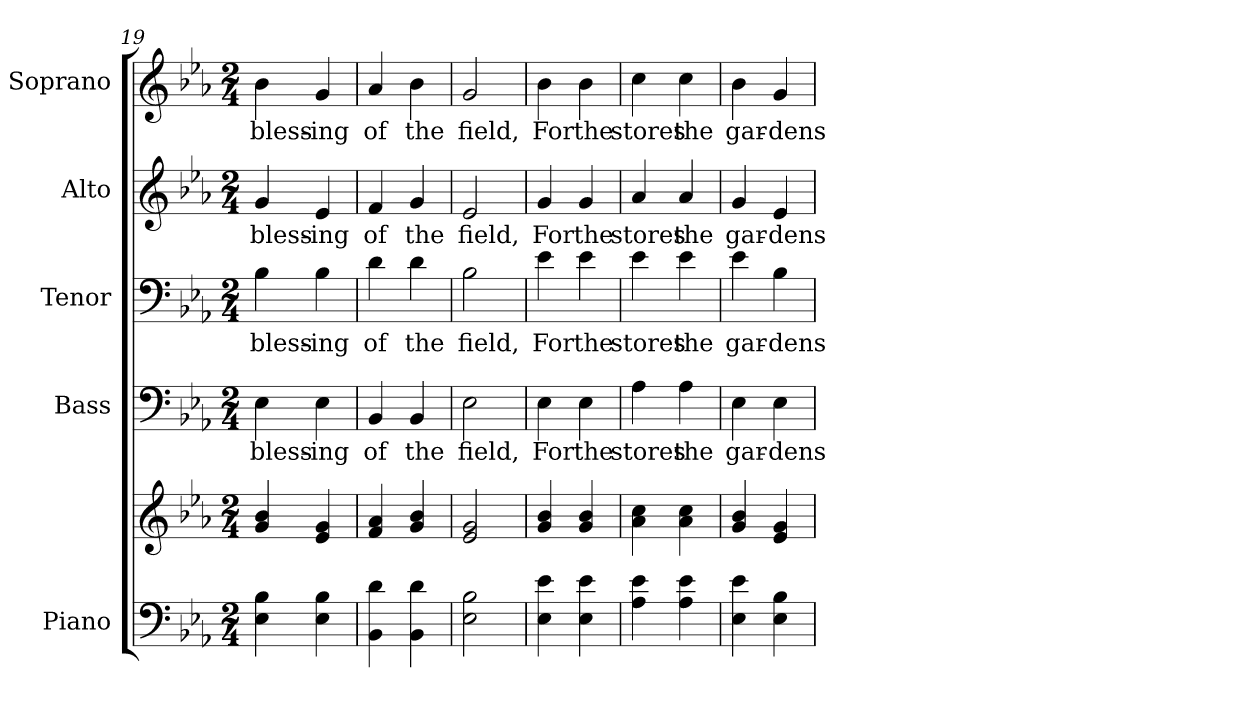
**kern	**kern	**kern	**text	**kern	**text	**kern	**text	**kern	**text
*part5	*part5	*part4	*part4	*part3	*part3	*part2	*part2	*part1	*part1
*staff6	*staff5	*staff4	*staff4	*staff3	*staff3	*staff2	*staff2	*staff1	*staff1
*I"Piano	*	*I"Bass	*	*I"Tenor	*	*I"Alto	*	*I"Soprano	*
*I'Pno.	*	*I'B.	*	*I'T.	*	*I'A.	*	*I'S.	*
*clefF4	*clefG2	*clefF4	*	*clefF4	*	*clefG2	*	*clefG2	*
*k[b-e-a-]	*k[b-e-a-]	*k[b-e-a-]	*	*k[b-e-a-]	*	*k[b-e-a-]	*	*k[b-e-a-]	*
*E-:	*E-:	*E-:	*	*E-:	*	*E-:	*	*E-:	*
*M2/4	*M2/4	*M2/4	*	*M2/4	*	*M2/4	*	*M2/4	*
=19	=19	=19	=19	=19	=19	=19	=19	=19	=19
!	!	!	!LO:LY:b:color=#000000	!	!	!	!	!	!
!	!	!	!	!	!LO:LY:b:color=#000000	!	!	!	!
!	!	!	!	!	!	!	!LO:LY:b:color=#000000	!	!
!	!	!	!	!	!	!	!	!	!LO:LY:b:color=#000000
4E-i\ 4B-i	4gi/ 4b-i	4E-i\	bless-	4B-i\	bless-	4gi/	bless-	4b-i\	bless-
!	!	!	!LO:LY:b:color=#000000	!	!	!	!	!	!
!	!	!	!	!	!LO:LY:b:color=#000000	!	!	!	!
!	!	!	!	!	!	!	!LO:LY:b:color=#000000	!	!
!	!	!	!	!	!	!	!	!	!LO:LY:b:color=#000000
4E-i\ 4B-i	4e-i/ 4gi	4E-i\	-ing	4B-i\	-ing	4e-i/	-ing	4gi/	-ing
=20	=20	=20	=20	=20	=20	=20	=20	=20	=20
!	!	!	!LO:LY:b:color=#000000	!	!	!	!	!	!
!	!	!	!	!	!LO:LY:b:color=#000000	!	!	!	!
!	!	!	!	!	!	!	!LO:LY:b:color=#000000	!	!
!	!	!	!	!	!	!	!	!	!LO:LY:b:color=#000000
4BB-i\ 4di	4fi/ 4a-i	4BB-i/	of	4di\	of	4fi/	of	4a-i/	of
!	!	!	!LO:LY:b:color=#000000	!	!	!	!	!	!
!	!	!	!	!	!LO:LY:b:color=#000000	!	!	!	!
!	!	!	!	!	!	!	!LO:LY:b:color=#000000	!	!
!	!	!	!	!	!	!	!	!	!LO:LY:b:color=#000000
4BB-i\ 4di	4gi/ 4b-i	4BB-i/	the	4di\	the	4gi/	the	4b-i\	the
!!LO:PB:g=z
=21	=21	=21	=21	=21	=21	=21	=21	=21	=21
!	!	!	!LO:LY:b:color=#000000	!	!	!	!	!	!
!	!	!	!	!	!LO:LY:b:color=#000000	!	!	!	!
!	!	!	!	!	!	!	!LO:LY:b:color=#000000	!	!
!	!	!	!	!	!	!	!	!	!LO:LY:b:color=#000000
2E-i\ 2B-i	2e-i/ 2gi	2E-i\	field,	2B-i\	field,	2e-i/	field,	2gi/	field,
=22	=22	=22	=22	=22	=22	=22	=22	=22	=22
!	!	!	!LO:LY:b:color=#000000	!	!	!	!	!	!
!	!	!	!	!	!LO:LY:b:color=#000000	!	!	!	!
!	!	!	!	!	!	!	!LO:LY:b:color=#000000	!	!
!	!	!	!	!	!	!	!	!	!LO:LY:b:color=#000000
4E-i\ 4e-i	4gi/ 4b-i	4E-i\	For	4e-i\	For	4gi/	For	4b-i\	For
!	!	!	!LO:LY:b:color=#000000	!	!	!	!	!	!
!	!	!	!	!	!LO:LY:b:color=#000000	!	!	!	!
!	!	!	!	!	!	!	!LO:LY:b:color=#000000	!	!
!	!	!	!	!	!	!	!	!	!LO:LY:b:color=#000000
4E-i\ 4e-i	4gi/ 4b-i	4E-i\	the	4e-i\	the	4gi/	the	4b-i\	the
=23	=23	=23	=23	=23	=23	=23	=23	=23	=23
!	!	!	!LO:LY:b:color=#000000	!	!	!	!	!	!
!	!	!	!	!	!LO:LY:b:color=#000000	!	!	!	!
!	!	!	!	!	!	!	!LO:LY:b:color=#000000	!	!
!	!	!	!	!	!	!	!	!	!LO:LY:b:color=#000000
4A-i\ 4e-i	4a-i\ 4cci	4A-i\	stores	4e-i\	stores	4a-i/	stores	4cci\	stores
!	!	!	!LO:LY:b:color=#000000	!	!	!	!	!	!
!	!	!	!	!	!LO:LY:b:color=#000000	!	!	!	!
!	!	!	!	!	!	!	!LO:LY:b:color=#000000	!	!
!	!	!	!	!	!	!	!	!	!LO:LY:b:color=#000000
4A-i\ 4e-i	4a-i\ 4cci	4A-i\	the	4e-i\	the	4a-i/	the	4cci\	the
=24	=24	=24	=24	=24	=24	=24	=24	=24	=24
!	!	!	!LO:LY:b:color=#000000	!	!	!	!	!	!
!	!	!	!	!	!LO:LY:b:color=#000000	!	!	!	!
!	!	!	!	!	!	!	!LO:LY:b:color=#000000	!	!
!	!	!	!	!	!	!	!	!	!LO:LY:b:color=#000000
4E-i\ 4e-i	4gi/ 4b-i	4E-i\	gar-	4e-i\	gar-	4gi/	gar-	4b-i\	gar-
!	!	!	!LO:LY:b:color=#000000	!	!	!	!	!	!
!	!	!	!	!	!LO:LY:b:color=#000000	!	!	!	!
!	!	!	!	!	!	!	!LO:LY:b:color=#000000	!	!
!	!	!	!	!	!	!	!	!	!LO:LY:b:color=#000000
4E-i\ 4B-i	4e-i/ 4gi	4E-i\	-dens	4B-i\	-dens	4e-i/	-dens	4gi/	-dens
=	=	=	=	=	=	=	=	=	=
*-	*-	*-	*-	*-	*-	*-	*-	*-	*-
